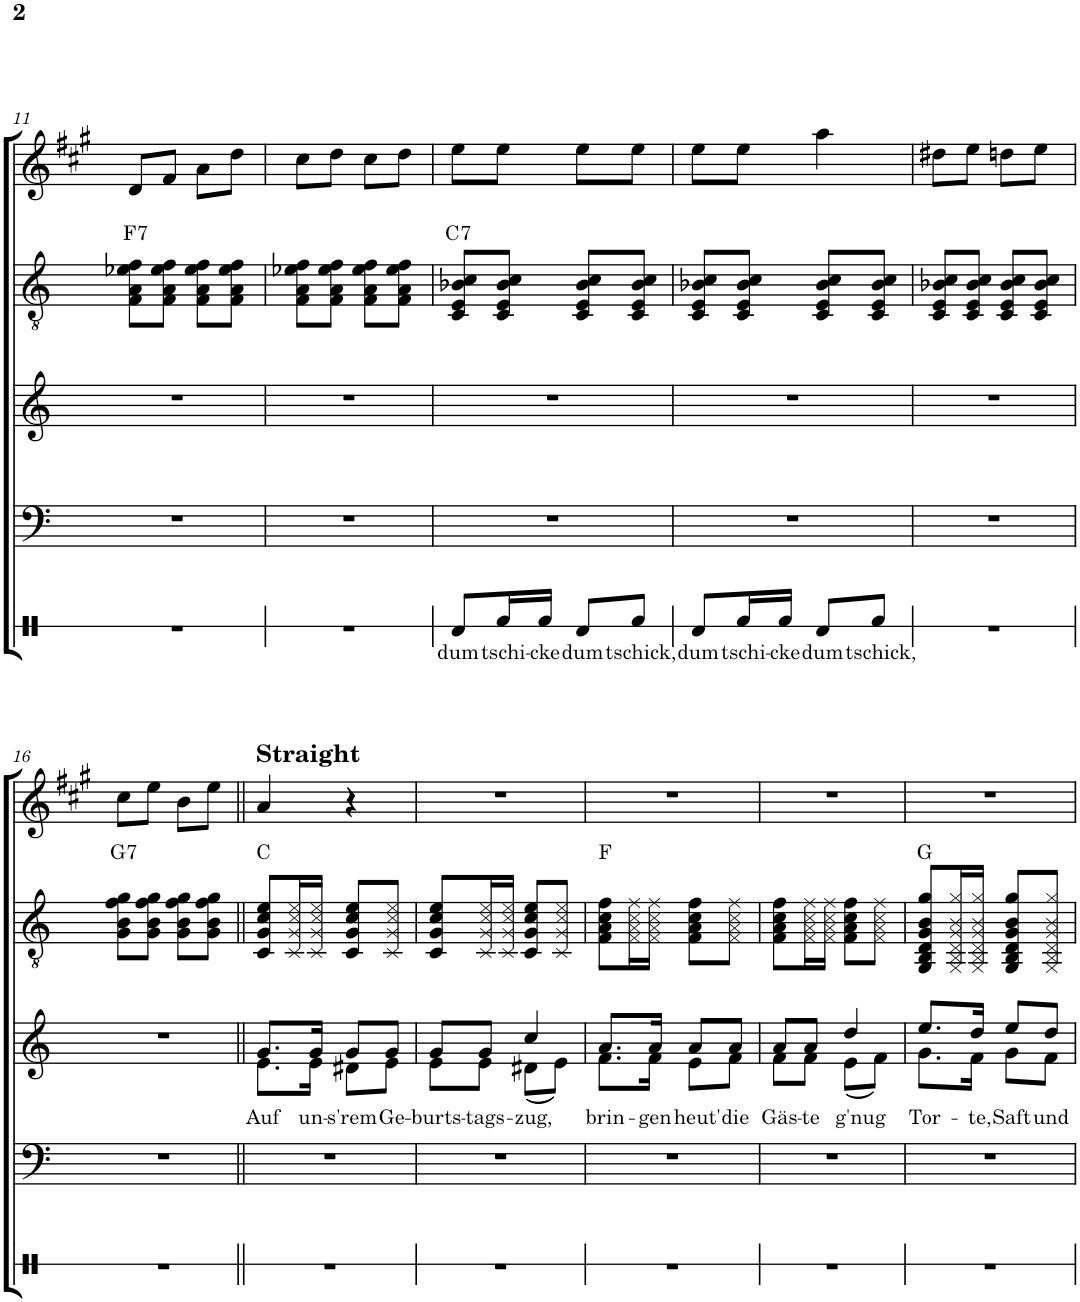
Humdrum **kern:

**kern	**text	**kern	**kern	**text	**kern	**harte	**kern
*part5	*part5	*part4	*part3	*part3	*part2	*part2	*part1
*staff5	*staff5	*staff4	*staff3	*staff3	*staff2	*	*staff1
*I"Holzblöcke	*	*I"Männer	*I"Frauen	*	*I"Akustische Gitarre	*	*I"Altsaxophon
*	*	*	*	*	*I'Ac Gtr	*	*I'A Sax
!!LO:PB:g=z
*clefX	*	*clefF4	*clefG2	*	*clefGv2	*	*clefG2
*	*	*	*	*	*	*	*Trd5c9
*k[]	*	*k[]	*k[]	*	*k[]	*	*k[f#c#g#]
*M2/4	*	*M2/4	*M2/4	*	*M2/4	*	*M2/4
=11	=11	=11	=11	=11	=11	=11	=11
!	!	!	!	!	!	!LO:H:kt=7	!
2r	.	2r	2r	.	8F\ 8A\ 8e-X\ 8f\L	F:7	8d/L
.	.	.	.	.	8F\ 8A\ 8e-\ 8f\J	.	8f#/J
.	.	.	.	.	8F\ 8A\ 8e-\ 8f\L	.	8a\L
.	.	.	.	.	8F\ 8A\ 8e-\ 8f\J	.	8dd\J
=12	=12	=12	=12	=12	=12	=12	=12
2r	.	2r	2r	.	8F\ 8A\ 8e-X\ 8f\L	.	8cc#\L
.	.	.	.	.	8F\ 8A\ 8e-\ 8f\J	.	8dd\J
.	.	.	.	.	8F\ 8A\ 8e-\ 8f\L	.	8cc#\L
.	.	.	.	.	8F\ 8A\ 8e-\ 8f\J	.	8dd\J
=13	=13	=13	=13	=13	=13	=13	=13
!	!LO:LY:b	!	!	!	!	!LO:H:kt=7	!
8Rd/L	dum	2r	2r	.	8C/ 8E/ 8B-X/ 8c/L	C:7	8ee\L
!	!LO:LY:b	!	!	!	!	!	!
16Rf/L	tschi-	.	.	.	8C/ 8E/ 8B-/ 8c/J	.	8ee\J
!	!LO:LY:b	!	!	!	!	!	!
16Rf/JJ	-cke	.	.	.	.	.	.
!	!LO:LY:b	!	!	!	!	!	!
8Rd/L	dum	.	.	.	8C/ 8E/ 8B-/ 8c/L	.	8ee\L
!	!LO:LY:b	!	!	!	!	!	!
8Rf/J	tschick,	.	.	.	8C/ 8E/ 8B-/ 8c/J	.	8ee\J
=14	=14	=14	=14	=14	=14	=14	=14
!	!LO:LY:b	!	!	!	!	!	!
8Rd/L	dum	2r	2r	.	8C/ 8E/ 8B-X/ 8c/L	.	8ee\L
!	!LO:LY:b	!	!	!	!	!	!
16Rf/L	tschi-	.	.	.	8C/ 8E/ 8B-/ 8c/J	.	8ee\J
!	!LO:LY:b	!	!	!	!	!	!
16Rf/JJ	-cke	.	.	.	.	.	.
!	!LO:LY:b	!	!	!	!	!	!
8Rd/L	dum	.	.	.	8C/ 8E/ 8B-/ 8c/L	.	4aa\
!	!LO:LY:b	!	!	!	!	!	!
8Rf/J	tschick,	.	.	.	8C/ 8E/ 8B-/ 8c/J	.	.
=15	=15	=15	=15	=15	=15	=15	=15
2r	.	2r	2r	.	8C/ 8E/ 8B-X/ 8c/L	.	8dd#X\L
.	.	.	.	.	8C/ 8E/ 8B-/ 8c/J	.	8ee\J
.	.	.	.	.	8C/ 8E/ 8B-/ 8c/L	.	8ddn\L
.	.	.	.	.	8C/ 8E/ 8B-/ 8c/J	.	8ee\J
!!LO:LB:g=z
=16	=16	=16	=16	=16	=16	=16	=16
!	!	!	!	!	!	!LO:H:kt=7	!
2r	.	2r	2r	.	8G\ 8B\ 8f\ 8g\L	G:7	8cc#\L
.	.	.	.	.	8G\ 8B\ 8f\ 8g\J	.	8ee\J
.	.	.	.	.	8G\ 8B\ 8f\ 8g\L	.	8b\L
.	.	.	.	.	8G\ 8B\ 8f\ 8g\J	.	8ee\J
=17||	=17||	=17||	=17||	=17||	=17||	=17||	=17||
!	!	!	!	!	!	!	!LO:TX:a:B:t=Straight
!	!	!	!	!LO:LY:b	!	!	!
*	*	*	*^	*	*	*	*
2r	.	2r	8.g/L	8.e\L	Auf	8C/ 8G/ 8c/ 8e/L	C:maj	4a/
.	.	.	.	.	.	16C/ 16G/ 16c/ 16e/L	.	.
!	!	!	!	!	!LO:LY:b	!	!	!
.	.	.	16g/Jk	16e\Jk	un-	16C/ 16G/ 16c/ 16e/JJ	.	.
!	!	!	!	!	!LO:LY:b	!	!	!
.	.	.	8g/L	8d#X\L	-s'rem	8C/ 8G/ 8c/ 8e/L	.	4r
!	!	!	!	!	!LO:LY:b	!	!	!
.	.	.	8g/J	8e\J	Ge-	8C/ 8G/ 8c/ 8e/J	.	.
=18	=18	=18	=18	=18	=18	=18	=18	=18
!	!	!	!	!	!LO:LY:b	!	!	!
2r	.	2r	8g/L	8e\L	-burts-	8C/ 8G/ 8c/ 8e/L	.	2r
!	!	!	!	!	!LO:LY:b	!	!	!
.	.	.	8g/J	8e\J	-tags-	16C/ 16G/ 16c/ 16e/L	.	.
.	.	.	.	.	.	16C/ 16G/ 16c/ 16e/JJ	.	.
!	!	!	!	!	!LO:LY:b	!	!	!
.	.	.	4cc/	(8d#X\L	-zug,	8C/ 8G/ 8c/ 8e/L	.	.
.	.	.	.	8e\J)	.	8C/ 8G/ 8c/ 8e/J	.	.
=19	=19	=19	=19	=19	=19	=19	=19	=19
!	!	!	!	!	!LO:LY:b	!	!	!
2r	.	2r	8.a/L	8.f\L	brin-	8F\ 8A\ 8c\ 8f\L	F:maj	2r
.	.	.	.	.	.	16F\ 16A\ 16c\ 16f\L	.	.
!	!	!	!	!	!LO:LY:b	!	!	!
.	.	.	16a/Jk	16f\Jk	-gen	16F\ 16A\ 16c\ 16f\JJ	.	.
!	!	!	!	!	!LO:LY:b	!	!	!
.	.	.	8a/L	8e\L	heut'	8F\ 8A\ 8c\ 8f\L	.	.
!	!	!	!	!	!LO:LY:b	!	!	!
.	.	.	8a/J	8f\J	die	8F\ 8A\ 8c\ 8f\J	.	.
=20	=20	=20	=20	=20	=20	=20	=20	=20
!	!	!	!	!	!LO:LY:b	!	!	!
2r	.	2r	8a/L	8f\L	Gäs-	8F\ 8A\ 8c\ 8f\L	.	2r
!	!	!	!	!	!LO:LY:b	!	!	!
.	.	.	8a/J	8f\J	-te	16F\ 16A\ 16c\ 16f\L	.	.
.	.	.	.	.	.	16F\ 16A\ 16c\ 16f\JJ	.	.
!	!	!	!	!	!LO:LY:b	!	!	!
.	.	.	4dd/	(8e\L	g'nug	8F\ 8A\ 8c\ 8f\L	.	.
.	.	.	.	8f\J)	.	8F\ 8A\ 8c\ 8f\J	.	.
=21	=21	=21	=21	=21	=21	=21	=21	=21
!	!	!	!	!	!LO:LY:b	!	!	!
2r	.	2r	8.ee/L	8.g\L	Tor-	8GG/ 8BB/ 8D/ 8G/ 8B/ 8g/L	G:maj	2r
.	.	.	.	.	.	16GG/ 16BB/ 16D/ 16G/ 16B/ 16g/L	.	.
!	!	!	!	!	!LO:LY:b	!	!	!
.	.	.	16dd/Jk	16f\Jk	-te,	16GG/ 16BB/ 16D/ 16G/ 16B/ 16g/JJ	.	.
!	!	!	!	!	!LO:LY:b	!	!	!
.	.	.	8ee/L	8g\L	Saft	8GG/ 8BB/ 8D/ 8G/ 8B/ 8g/L	.	.
!	!	!	!	!	!LO:LY:b	!	!	!
.	.	.	8dd/J	8f\J	und	8GG/ 8BB/ 8D/ 8G/ 8B/ 8g/J	.	.
*	*	*	*v	*v	*	*	*	*
=	=	=	=	=	=	=	=
*-	*-	*-	*-	*-	*-	*-	*-
